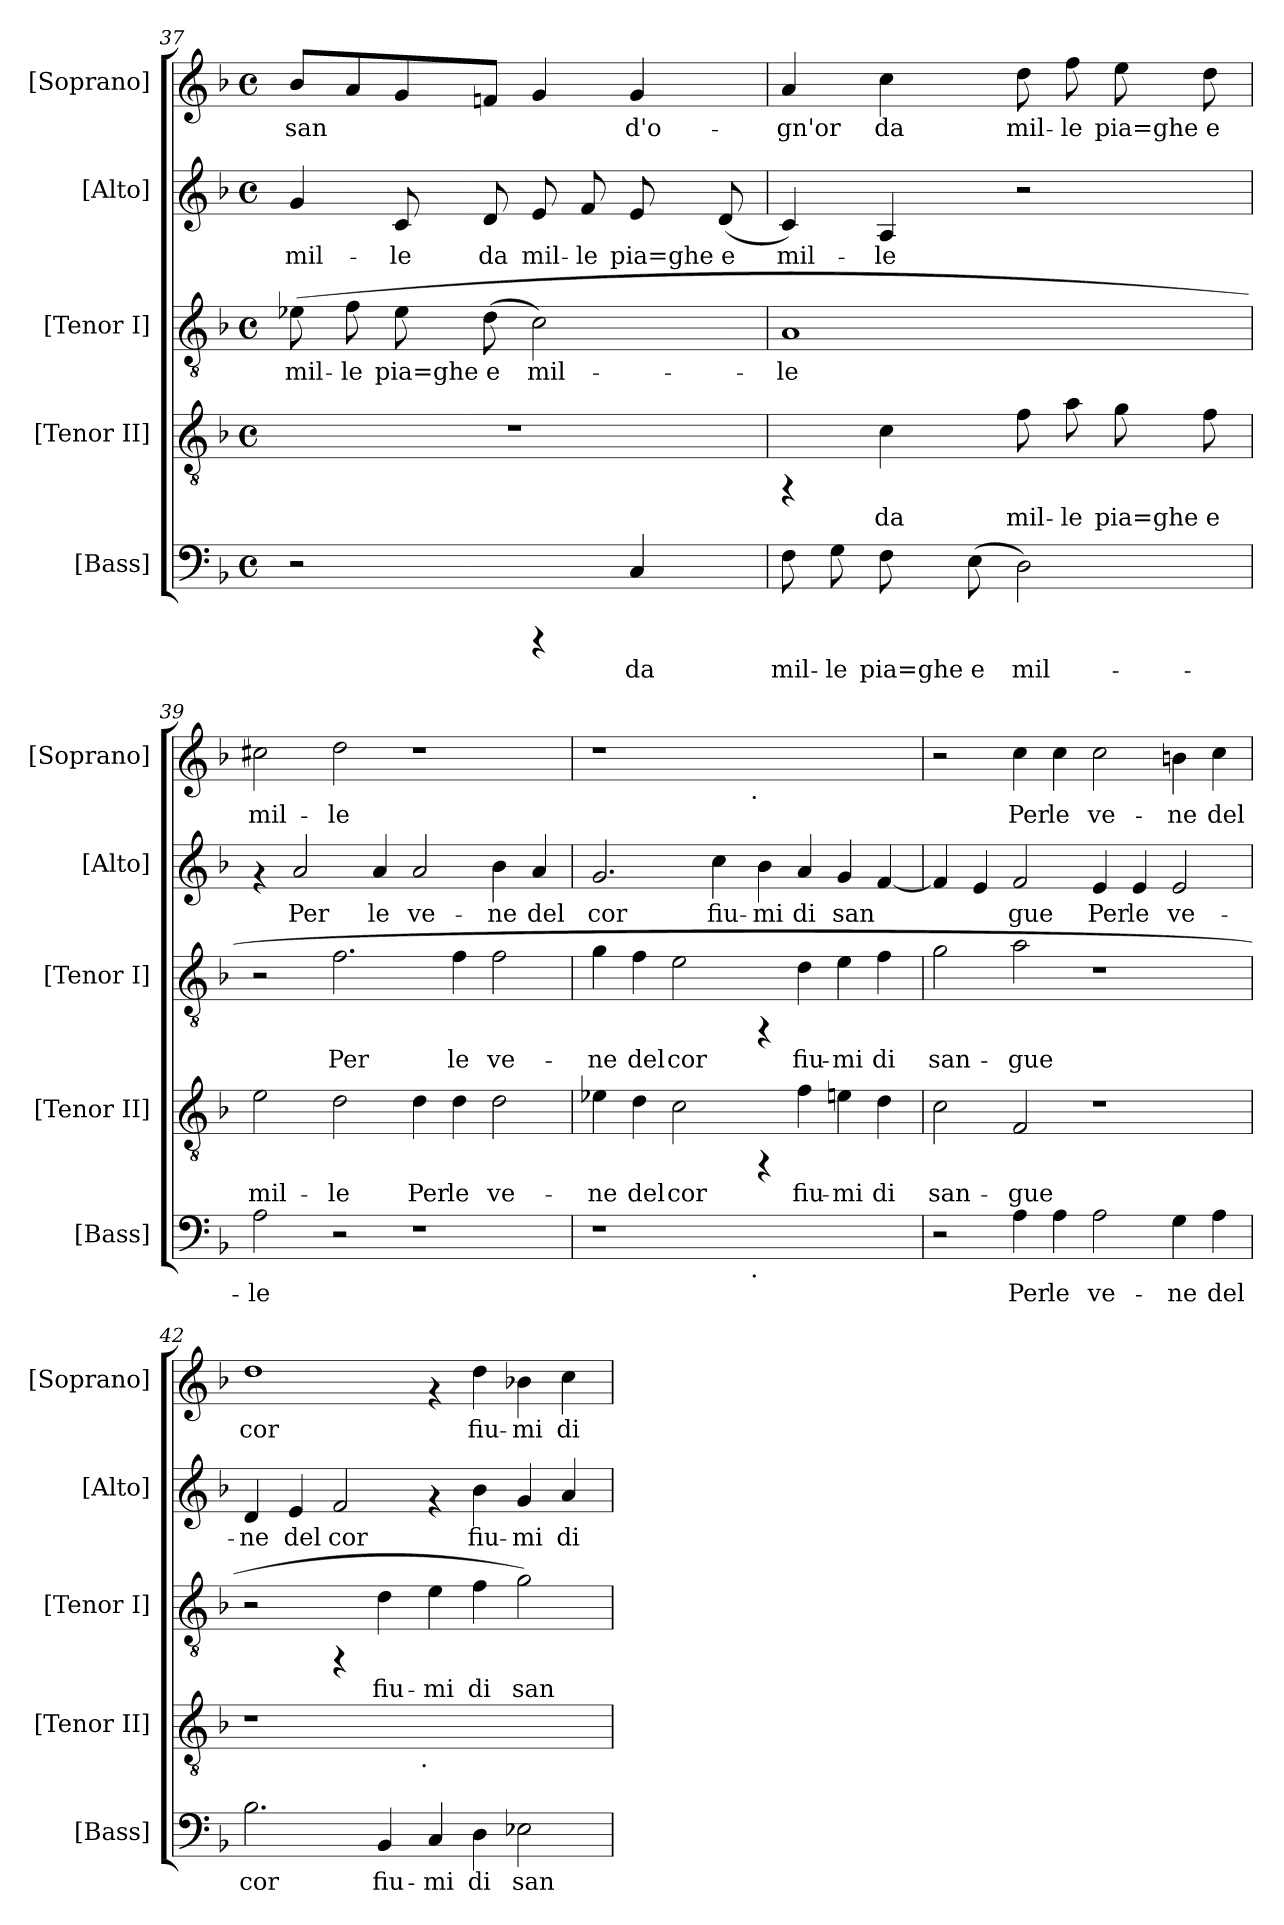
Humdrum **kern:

**kern	**text	**kern	**text	**kern	**text	**kern	**text	**kern	**text
*part5	*part5	*part4	*part4	*part3	*part3	*part2	*part2	*part1	*part1
*staff5	*staff5	*staff4	*staff4	*staff3	*staff3	*staff2	*staff2	*staff1	*staff1
*I"[Bass]	*	*I"[Tenor II]	*	*I"[Tenor I]	*	*I"[Alto]	*	*I"[Soprano]	*
*I'[Bass]	*	*I'[Tenor II]	*	*I'[Tenor I]	*	*I'[Alto]	*	*I'[Soprano]	*
*clefF4	*	*clefGv2	*	*clefGv2	*	*clefG2	*	*clefG2	*
*k[b-]	*	*k[b-]	*	*k[b-]	*	*k[b-]	*	*k[b-]	*
*F:	*	*F:	*	*F:	*	*F:	*	*F:	*
*M4/4	*	*M4/4	*	*M4/4	*	*M4/4	*	*M4/4	*
*met(c)	*	*met(c)	*	*met(c)	*	*met(c)	*	*met(c)	*
=37	=37	=37	=37	=37	=37	=37	=37	=37	=37
!	!	!	!	!	!LO:LY:b:cj	!	!LO:LY:b:cj	!	!LO:LY:b:cj
2r	.	1r	.	(<8e-X\	mil-	4g/	mil-	8b-/L	-san
!	!	!	!	!	!LO:LY:b:cj	!	!	!	!LO:LY:b:cj
.	.	.	.	8f\	-le	.	.	8a/	.
!	!	!	!	!	!LO:LY:b:cj	!	!LO:LY:b:cj	!	!LO:LY:b:cj
.	.	.	.	8e-\	pia=ghe	8c/	-le	8g/	.
!	!	!	!	!	!LO:LY:b:cj	!	!LO:LY:b:cj	!	!LO:LY:b:cj
.	.	.	.	(<8d\	e	8d/	da	8fn/J	.
!	!	!	!	!	!LO:LY:b:cj	!	!LO:LY:b:cj	!	!LO:LY:b:cj
4rCCC	.	.	.	2c\)	mil-	8e/	mil-	4g/	.
!	!	!	!	!	!	!	!LO:LY:b:cj	!	!
.	.	.	.	.	.	8f/	-le	.	.
!	!LO:LY:b:cj	!	!	!	!	!	!LO:LY:b:cj	!	!LO:LY:b:cj
4C/	da	.	.	.	.	8e/	pia=ghe	4g/	d'o-
!	!	!	!	!	!	!	!LO:LY:b:cj	!	!
.	.	.	.	.	.	(<8d/	e	.	.
=38	=38	=38	=38	=38	=38	=38	=38	=38	=38
!	!LO:LY:b:cj	!	!	!	!LO:LY:b:cj	!	!LO:LY:b:cj	!	!LO:LY:b:cj
8F\	mil-	4rFF	.	1A	-le	4c/)	mil-	4a/	-gn'or
!	!LO:LY:b:cj	!	!	!	!	!	!	!	!
8G\	-le	.	.	.	.	.	.	.	.
!	!LO:LY:b:cj	!	!LO:LY:b:cj	!	!	!	!LO:LY:b:cj	!	!LO:LY:b:cj
8F\	pia=ghe	4c\	da	.	.	4A/	-le	4cc\	da
!	!LO:LY:b:cj	!	!	!	!	!	!	!	!
(<8E\	e	.	.	.	.	.	.	.	.
!	!LO:LY:b:cj	!	!LO:LY:b:cj	!	!	!	!	!	!LO:LY:b:cj
2D\)	mil-	8f\	mil-	.	.	2r	.	8dd\	mil-
!	!	!	!LO:LY:b:cj	!	!	!	!	!	!LO:LY:b:cj
.	.	8a\	-le	.	.	.	.	8ff\	-le
!	!	!	!LO:LY:b:cj	!	!	!	!	!	!LO:LY:b:cj
.	.	8g\	pia=ghe	.	.	.	.	8ee\	pia=ghe
!	!	!	!LO:LY:b:cj	!	!	!	!	!	!LO:LY:b:cj
.	.	8f\	e	.	.	.	.	8dd\	e
!!LO:PB:g=z
=39	=39	=39	=39	=39	=39	=39	=39	=39	=39
!	!LO:LY:b:cj	!	!LO:LY:b:cj	!	!	!	!	!	!LO:LY:b:cj
2A\	-le	2e\	mil-	2r	.	4rf	.	2cc#X\	mil-
!	!	!	!	!	!	!	!LO:LY:b:cj	!	!
.	.	.	.	.	.	2a/	Per	.	.
!	!	!	!LO:LY:b:cj	!	!LO:LY:b:cj	!	!	!	!LO:LY:b:cj
2r	.	2d\	-le	2.f\	Per	.	.	2dd\	-le
!	!	!	!	!	!	!	!LO:LY:b:cj	!	!
.	.	.	.	.	.	4a/	le	.	.
!	!	!	!LO:LY:b:cj	!	!	!	!LO:LY:b:cj	!	!
1r	.	4d\	Per	.	.	2a/	ve-	1r	.
!	!	!	!LO:LY:b:cj	!	!LO:LY:b:cj	!	!	!	!
.	.	4d\	le	4f\	le	.	.	.	.
!	!	!	!LO:LY:b:cj	!	!LO:LY:b:cj	!	!LO:LY:b:cj	!	!
.	.	2d\	ve-	2f\	ve-	4b-\	-ne	.	.
!	!	!	!	!	!	!	!LO:LY:b:cj	!	!
.	.	.	.	.	.	4a/	del	.	.
=40	=40	=40	=40	=40	=40	=40	=40	=40	=40
!	!	!	!LO:LY:b:cj	!	!LO:LY:b:cj	!	!LO:LY:b:cj	!	!
*^	*	*	*	*	*	*	*	*^	*
1r	2ryy	.	4e-X\	-ne	4g\	-ne	2.g/	cor	1r	2ryy	.
!	!	!	!	!LO:LY:b:cj	!	!LO:LY:b:cj	!	!	!	!	!
.	.	.	4d\	del	4f\	del	.	.	.	.	.
!	!	!	!	!LO:LY:b:cj	!	!LO:LY:b:cj	!	!	!	!	!
.	4ryy	.	2c\	cor	2e\	cor	.	.	.	4ryy	.
!	!	!	!	!	!	!	!	!LO:LY:b:cj	!	!	!
.	8...ryy	.	.	.	.	.	4cc\	fiu-	.	8...ryy	.
!	!	!	!	!	!	!	!	!	!	!LO:TX:b:t=.	!
!	!LO:TX:b:t=.	!	!	!	!	!	!	!	!	!	!
.	1ryy	.	.	.	.	.	.	.	.	1ryy	.
!	!	!	!	!	!	!	!	!LO:LY:b:cj	!	!	!
1ryy	.	.	4rFF	.	4rFF	.	4b-\	-mi	1ryy	.	.
!	!	!	!	!LO:LY:b:cj	!	!LO:LY:b:cj	!	!LO:LY:b:cj	!	!	!
.	.	.	4f\	fiu-	4d\	fiu-	4a/	di	.	.	.
!	!	!	!	!LO:LY:b:cj	!	!LO:LY:b:cj	!	!LO:LY:b:cj	!	!	!
.	.	.	4en\	-mi	4e\	-mi	4g/	san-	.	.	.
!	!	!	!	!LO:LY:b:cj	!	!LO:LY:b:cj	!	!LO:LY:b:cj	!	!	!
.	.	.	4d\	di	4f\	di	[<4f/	--	.	.	.
.	64ryy	.	.	.	.	.	.	.	.	64ryy	.
=41	=41	=41	=41	=41	=41	=41	=41	=41	=41	=41	=41
!	!	!	!	!LO:LY:b:cj	!	!LO:LY:b:cj	!	!LO:LY:b:cj	!	!	!
*v	*v	*	*	*	*	*	*	*	*v	*v	*
2r	.	2c\	san-	2g\	san-	4f/]	--	2r	.
!	!	!	!	!	!	!	!LO:LY:b:cj	!	!
.	.	.	.	.	.	4e/	--	.	.
!	!LO:LY:b:cj	!	!LO:LY:b:cj	!	!LO:LY:b:cj	!	!LO:LY:b:cj	!	!LO:LY:b:cj
4A\	Per	2F/	-gue	2a\	-gue	2f/	-gue	4cc\	Per
!	!LO:LY:b:cj	!	!	!	!	!	!	!	!LO:LY:b:cj
4A\	le	.	.	.	.	.	.	4cc\	le
!	!LO:LY:b:cj	!	!	!	!	!	!LO:LY:b:cj	!	!LO:LY:b:cj
2A\	ve-	1r	.	1r	.	4e/	Per	2cc\	ve-
!	!	!	!	!	!	!	!LO:LY:b:cj	!	!
.	.	.	.	.	.	4e/	le	.	.
!	!LO:LY:b:cj	!	!	!	!	!	!LO:LY:b:cj	!	!LO:LY:b:cj
4G\	-ne	.	.	.	.	2e/	ve-	4bn\	-ne
!	!LO:LY:b:cj	!	!	!	!	!	!	!	!LO:LY:b:cj
4A\	del	.	.	.	.	.	.	4cc\	del
=42	=42	=42	=42	=42	=42	=42	=42	=42	=42
!	!LO:LY:b:cj	!	!	!	!	!	!LO:LY:b:cj	!	!LO:LY:b:cj
*	*	*^	*	*	*	*	*	*	*
2.B-\	cor	1r	2ryy	.	2r	.	4d/	-ne	1dd	cor
!	!	!	!	!	!	!	!	!LO:LY:b:cj	!	!
.	.	.	.	.	.	.	4e/	del	.	.
!	!	!	!	!	!	!	!	!LO:LY:b:cj	!	!
.	.	.	4ryy	.	4rFF	.	2f/	cor	.	.
!	!LO:LY:b:cj	!	!	!	!	!LO:LY:b:cj	!	!	!	!
4BB-/	fiu-	.	8...ryy	.	4d\	fiu-	.	.	.	.
!	!	!	!LO:TX:b:t=.	!	!	!	!	!	!	!
.	.	.	1ryy	.	.	.	.	.	.	.
!	!LO:LY:b:cj	!	!	!	!	!LO:LY:b:cj	!	!	!	!
4C/	-mi	1ryy	.	.	4e\	-mi	4rf	.	4rf	.
!	!LO:LY:b:cj	!	!	!	!	!LO:LY:b:cj	!	!LO:LY:b:cj	!	!LO:LY:b:cj
4D\	di	.	.	.	4f\	di	4b-\	fiu-	4dd\	fiu-
!	!LO:LY:b:cj	!	!	!	!	!LO:LY:b:cj	!	!LO:LY:b:cj	!	!LO:LY:b:cj
2E-X\	san-	.	.	.	2g\)	san-	4g/	-mi	4b-X\	-mi
!	!	!	!	!	!	!	!	!LO:LY:b:cj	!	!LO:LY:b:cj
.	.	.	.	.	.	.	4a/	di	4cc\	di
.	.	.	64ryy	.	.	.	.	.	.	.
*	*	*v	*v	*	*	*	*	*	*	*
=	=	=	=	=	=	=	=	=	=
*-	*-	*-	*-	*-	*-	*-	*-	*-	*-
